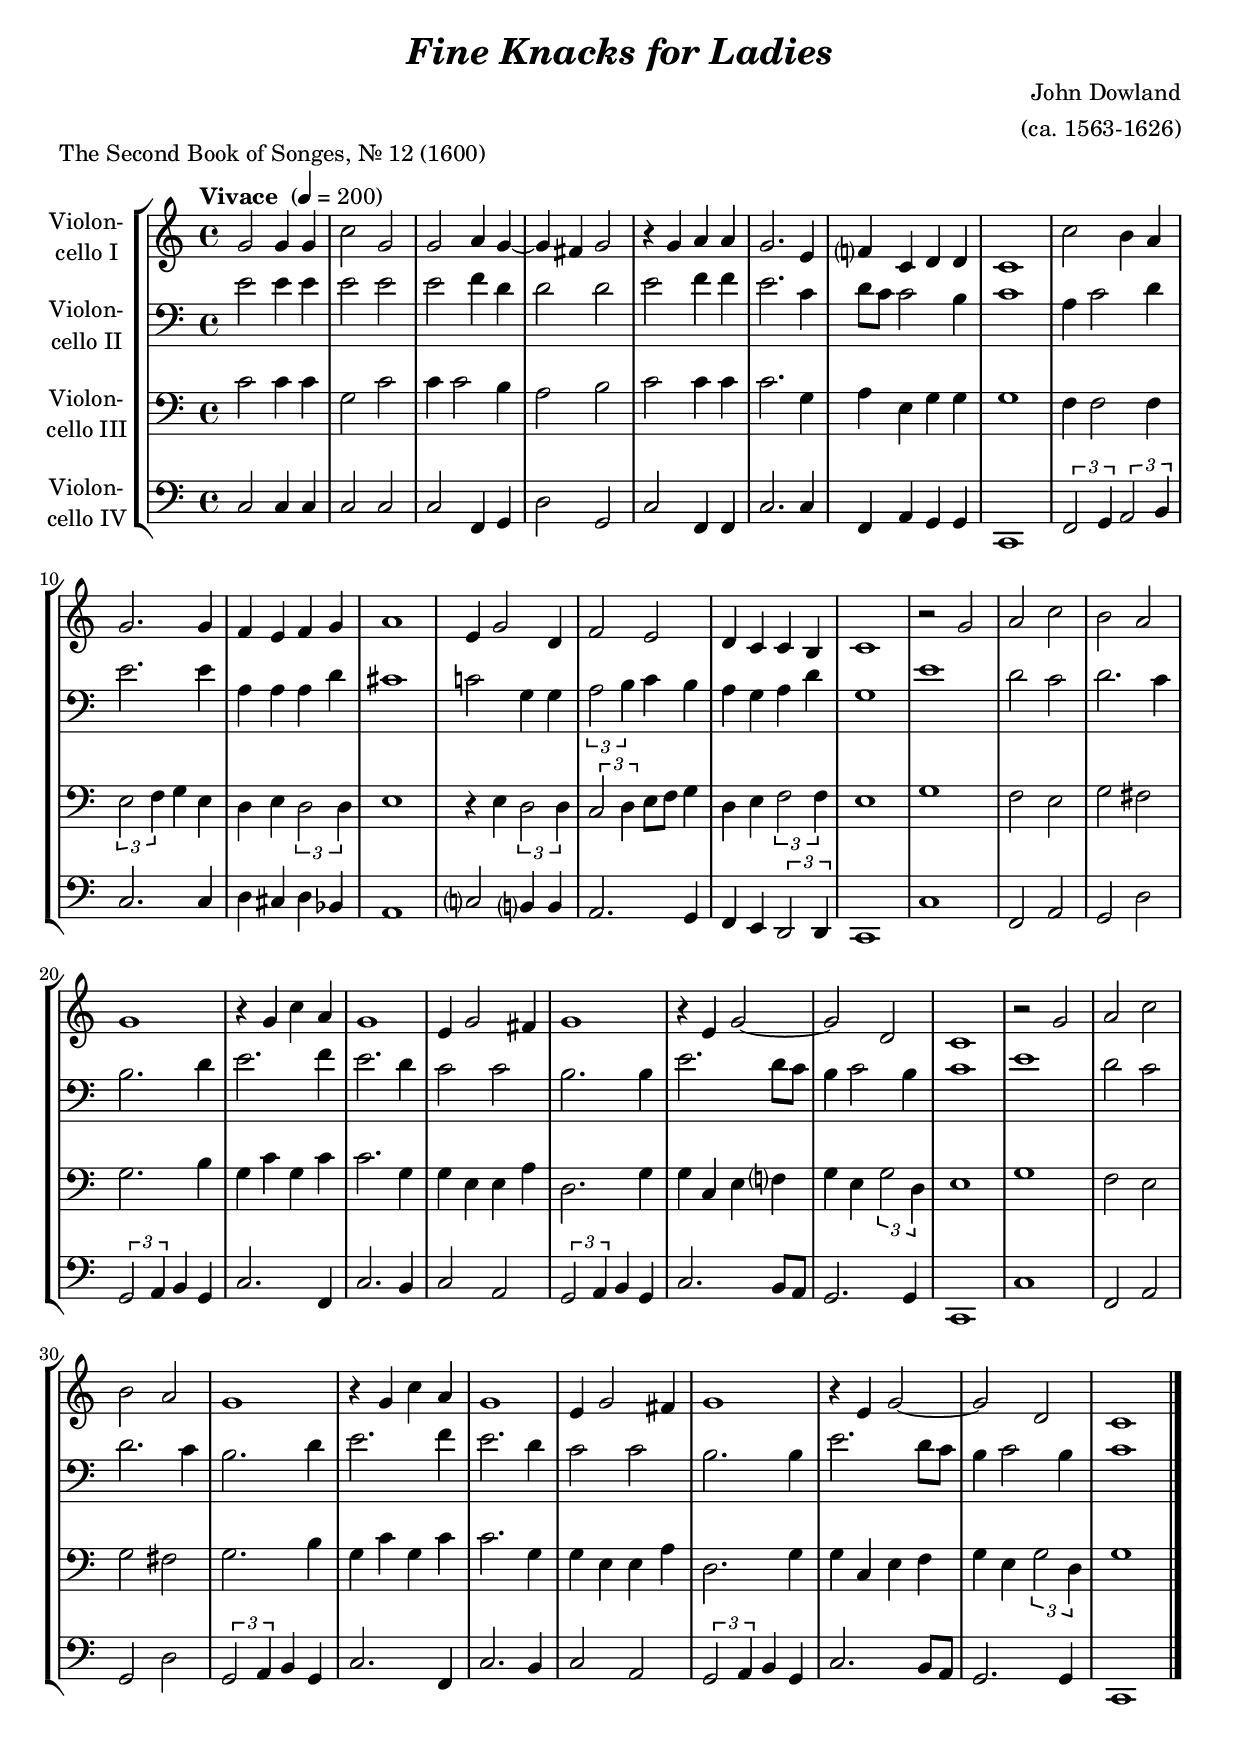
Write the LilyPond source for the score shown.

\version "2.18.2"
\include "deutsch.ly"
  
#(set-global-staff-size 20)

\header {
  title     = \markup \bold \italic "Fine Knacks for Ladies"
  composer  = "John Dowland"
  arranger  = "(ca. 1563-1626)"
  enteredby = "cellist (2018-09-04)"
  piece     = "The Second Book of Songes, Nr. 12 (1600)"
}

voiceconsts = {
  \key f \major
  \time 4/4
  \clef "bass"
%  \numericTimeSignature
  \compressFullBarRests
  % Set default beaming for all staves
% \set Timing.beamExceptions = #'()
% \set Timing.baseMoment     = #(ly:make-moment 1 4)
% \set Timing.beatStructure  = #'(1 1 1)
  \tempo "Vivace " 4=200
}

micl = "clarinet"
mifl = "flute"
miob = "oboe"
mifh = "french horn"
misx = "tenor sax"
mist = "string ensemble 1"
miba = "cello"

va = \relative c'' {
  \voiceconsts
  \clef "treble"

  c2 c4 c
  f2 c
  c d4 c~
  c h c2
  r4 c d d
  c2. a4
  b? f g g
  f1
  f'2 e4 d
  c2. c4

  b a b c
  d1
  a4 c2 g4
  b2 a
  g4 f f e
  f1
  r2 c'
  d f
  e d
  c1
  r4 c f d
  c1

  a4 c2 h4
  c1
  r4 a c2~
  c g
  f1
  r2 c'
  d f
  e d
  c1
  r4 c f d
  c1
  a4 c2 h4

  c1
  r4 a c2~
  c g
  f1 \bar "|."
}

vb = \relative c'' {
  \voiceconsts

  a2 a4 a
  a2 a
  a b4 g
  g2 g
  a b4 b
  a2. f4
  g8 f f2 e4
  f1
  d4 f2 g4
  a2. a4

  d, d d g
  fis1
  f!2 c4 c
  \tuplet 3/2 2 { d2 e4 } f e
  d c d g
  c,1
  a'
  g2 f
  g2. f4
  e2. g4
  a2. b4

  a2. g4
  f2 f
  e2. e4
  a2. g8 f
  e4 f2 e4
  f1
  a
  g2 f
  g2. f4
  e2. g4
  a2. b4
  a2. g4

  f2 f
  e2. e4
  a2. g8 f
  e4 f2 e4
  f1 \bar "|."
}

vc = \relative c' {
  \voiceconsts

  f2 f4 f
  c2 f
  f4 f2 e4
  d2 e
  f f4 f
  f2. c4
  d a c c
  c1
  b4 b2 b4

  \tuplet 3/2 2 { a2 b4 } c a
  g a \tuplet 3/2 2 { g2 g4 }
  a1
  r4 a \tuplet 3/2 2 { g2 g4 }
  \tuplet 3/2 2 { f2 g4 } a8 b c4
  g a \tuplet 3/2 2 { b2 b4 }
  a1
  c
  b2 a

  c h
  c2. e4
  c f c f
  f2. c4
  c a a d
  g,2. c4
  c f, a b?
  c a \tuplet 3/2 2 { c2 g4 }
  a1
  c

  b2 a
  c h
  c2. e4
  c f c f
  f2. c4
  c a a d
  g,2. c4
  c f, a b
  c a \tuplet 3/2 2 { c2 g4 }

  c1 \bar "|."
}

vd = \relative c {
  \voiceconsts

  f2 f4 f
  f2 f
  f b,4 c
  g'2 c,
  f b,4 b

  f'2. f4
  b, d c c
  f,1
  \tuplet 3/2 2 { b2 c4 d2 e4 }
  f2. f4
  g fis g es

  d1
  f?2 e?4 e
  d2. c4
  b a \tuplet 3/2 2 { g2 g4 }
  f1
  f'
  b,2 d
  c g'

  \tuplet 3/2 2 { c, d4 } e c
  f2. b,4
  f'2. e4
  f2 d
  \tuplet 3/2 2 { c d4 } e c
  f2. e8 d

  c2. c4
  f,1
  f'
  b,2 d
  c g'
  \tuplet 3/2 2 { c, d4 } e c
  f2. b,4
  f'2. e4
  f2 d

  \tuplet 3/2 2 { c d4 } e c
  f2. e8 d
  c2. c4
  f,1 \bar "|."
}


music = \new StaffGroup <<
      \new Staff {
	\set Staff.midiInstrument = \miba
	\set Staff.instrumentName = \markup \center-column { "Violon-" "cello I" }
	\transpose f c { \va }
      }

      \new Staff {
	\set Staff.midiInstrument = \miba
	\set Staff.instrumentName = \markup \center-column { "Violon-" "cello II" }
	\transpose f c { \vb }
      }

      \new Staff {
	\set Staff.midiInstrument = \miba
	\set Staff.instrumentName = \markup \center-column { "Violon-" "cello III" }
	\transpose f c { \vc }
      }

      \new Staff {
	\set Staff.midiInstrument = \miba
	\set Staff.instrumentName = \markup \center-column { "Violon-" "cello IV" }
	\transpose f c { \vd }
      }
>>

\book {
  \score {
    \music
    \layout {}
  }

  \score {
    \unfoldRepeats \music

    \midi {
      \context {
        \Score
      }
    }
  }
}
